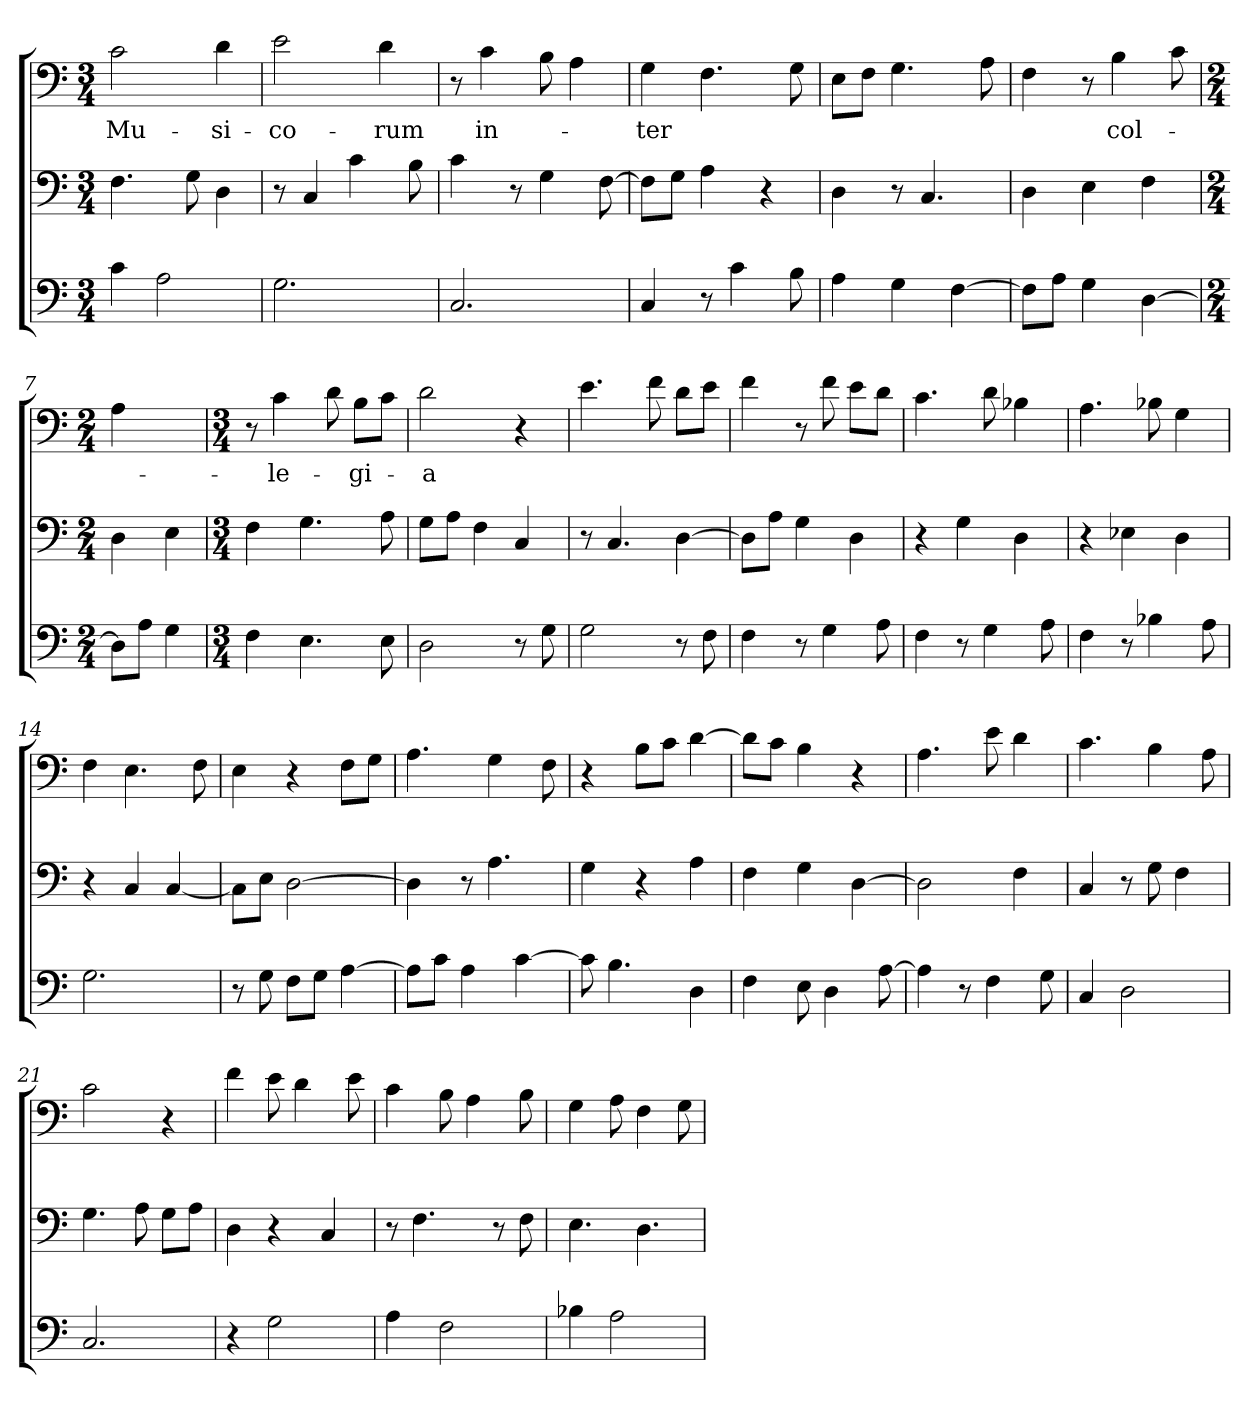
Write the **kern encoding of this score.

**kern	**kern	**kern	**text
*part3	*part2	*part1	*part1
*staff3	*staff2	*staff1	*staff1
*clefF4	*clefF4	*clefF4	*
*k[]	*k[]	*k[]	*
*C:	*C:	*C:	*
*M3/4	*M3/4	*M3/4	*
=1	=1	=1	=1
!	!	!	!LO:LY:b
4c\	4.F\	2c\	Mu-
2A\	.	.	.
.	8G\	.	.
!	!	!	!LO:LY:b
.	4D\	4d\	-si-
=2	=2	=2	=2
!	!	!	!LO:LY:b
2.G\	8r	2e\	-co-
.	4C/	.	.
.	4c\	.	.
!	!	!	!LO:LY:b
.	.	4d\	-rum
.	8B\	.	.
=3	=3	=3	=3
2.C/	4c\	8r	.
!	!	!	!LO:LY:b
.	.	4c\	in-
.	8r	.	.
.	4G\	8B\	.
.	.	4A\	.
.	[8F\	.	.
=4	=4	=4	=4
!	!	!	!LO:LY:b
4C/	8F\L]	4G\	-ter
.	8G\J	.	.
8r	4A\	4.F\	.
4c\	.	.	.
.	4r	.	.
8B\	.	8G\	.
=5	=5	=5	=5
4A\	4D\	8E\L	.
.	.	8F\J	.
4G\	8r	4.G\	.
.	4.C/	.	.
[4F\	.	.	.
.	.	8A\	.
=6	=6	=6	=6
8F\L]	4D\	4F\	.
8A\J	.	.	.
4G\	4E\	8r	.
!	!	!	!LO:LY:b
.	.	4B\	col-
[4D\	4F\	.	.
.	.	8c\	.
=7	=7	=7	=7
*M2/4	*M2/4	*M2/4	*
8D\L]	4D\	4A\	.
8A\J	.	.	.
4G\	4E\	4ryy	.
=8	=8	=8	=8
*M3/4	*M3/4	*M3/4	*
4F\	4F\	8r	.
!	!	!	!LO:LY:b
.	.	4c\	-le-
4.E\	4.G\	.	.
.	.	8d\	.
!	!	!	!LO:LY:b
.	.	8B\L	-gi-
8E\	8A\	8c\J	.
!!LO:LB:g=z
=9	=9	=9	=9
!	!	!	!LO:LY:b
2D\	8G\L	2d\	-a
.	8A\J	.	.
.	4F\	.	.
8r	4C/	4r	.
8G\	.	.	.
=10	=10	=10	=10
2G\	8r	4.e\	.
.	4.C/	.	.
.	.	8f\	.
8r	[4D\	8d\L	.
8F\	.	8e\J	.
=11	=11	=11	=11
4F\	8D\L]	4f\	.
.	8A\J	.	.
8r	4G\	8r	.
4G\	.	8f\	.
.	4D\	8e\L	.
8A\	.	8d\J	.
=12	=12	=12	=12
4F\	4r	4.c\	.
8r	4G\	.	.
4G\	.	8d\	.
.	4D\	4B-X\	.
8A\	.	.	.
=13	=13	=13	=13
4F\	4r	4.A\	.
8r	4E-X\	.	.
4B-X\	.	8B-X\	.
.	4D\	4G\	.
8A\	.	.	.
=14	=14	=14	=14
2.G\	4r	4F\	.
.	4C/	4.E\	.
.	[4C/	.	.
.	.	8F\	.
=15	=15	=15	=15
8r	8C\L]	4E\	.
8G\	8E\J	.	.
8F\L	[2D\	4r	.
8G\J	.	.	.
[4A\	.	8F\L	.
.	.	8G\J	.
=16	=16	=16	=16
8A\L]	4D\]	4.A\	.
8c\J	.	.	.
4A\	8r	.	.
.	4.A\	4G\	.
[4c\	.	.	.
.	.	8F\	.
=17	=17	=17	=17
8c\]	4G\	4r	.
4.B\	.	.	.
.	4r	8B\L	.
.	.	8c\J	.
4D\	4A\	[4d\	.
!!LO:LB:g=z
=18	=18	=18	=18
4F\	4F\	8d\L]	.
.	.	8c\J	.
8E\	4G\	4B\	.
4D\	.	.	.
.	[4D\	4r	.
[8A\	.	.	.
=19	=19	=19	=19
4A\]	2D\]	4.A\	.
8r	.	.	.
4F\	.	8e\	.
.	4F\	4d\	.
8G\	.	.	.
=20	=20	=20	=20
4C/	4C/	4.c\	.
2D\	8r	.	.
.	8G\	4B\	.
.	4F\	.	.
.	.	8A\	.
=21	=21	=21	=21
2.C/	4.G\	2c\	.
.	8A\	.	.
.	8G\L	4r	.
.	8A\J	.	.
=22	=22	=22	=22
4r	4D\	4f\	.
2G\	4r	8e\	.
.	.	4d\	.
.	4C/	.	.
.	.	8e\	.
=23	=23	=23	=23
4A\	8r	4c\	.
.	4.F\	.	.
2F\	.	8B\	.
.	.	4A\	.
.	8r	.	.
.	8F\	8B\	.
=24	=24	=24	=24
4B-X\	4.E\	4G\	.
2A\	.	8A\	.
.	4.D\	4F\	.
.	.	8G\	.
=	=	=	=
*-	*-	*-	*-
